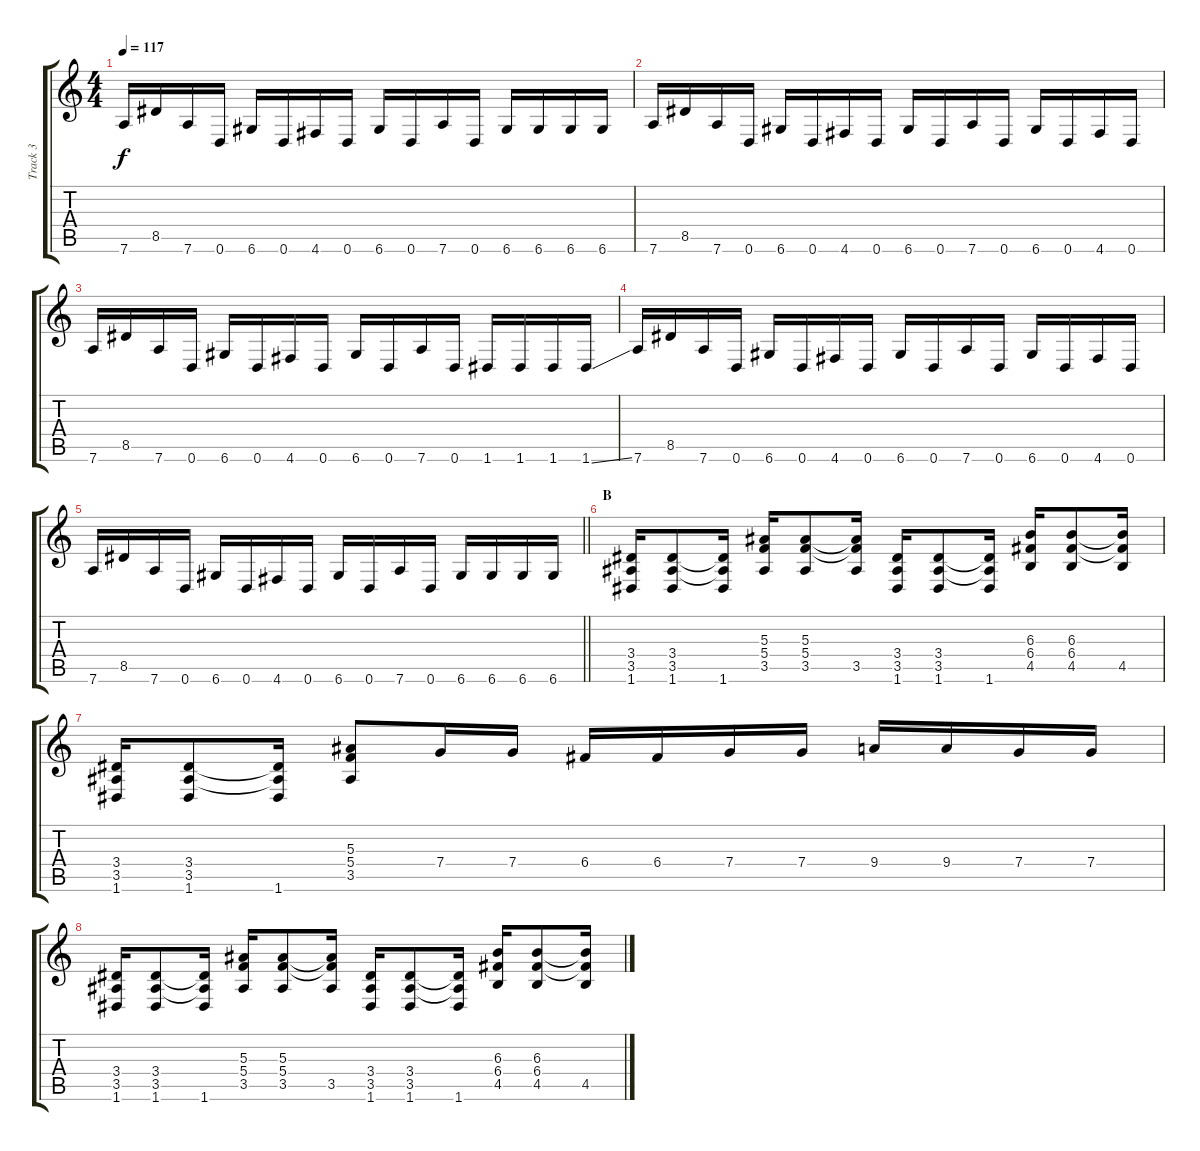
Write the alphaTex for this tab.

\track ("Track 3" "Track 3") {instrument distortionguitar}
\staff {score tabs}
\tuning (D4 A3 F3 C3 G2 D2) {hide}
\ts (4 4)
\tempo 117
\clef g2
\ks c
7.6.16{dy f} 8.5.16 7.6.16 0.6.16 6.6.16 0.6.16 4.6.16 0.6.16 6.6.16 0.6.16 7.6.16 0.6.16 6.6.16 6.6.16 6.6.16 6.6.16 |
7.6.16 8.5.16 7.6.16 0.6.16 6.6.16 0.6.16 4.6.16 0.6.16 6.6.16 0.6.16 7.6.16 0.6.16 6.6.16 0.6.16 4.6.16 0.6.16 |
7.6.16 8.5.16 7.6.16 0.6.16 6.6.16 0.6.16 4.6.16 0.6.16 6.6.16 0.6.16 7.6.16 0.6.16 1.6.16 1.6.16 1.6.16 1.6{ss}.16 |
7.6.16 8.5.16 7.6.16 0.6.16 6.6.16 0.6.16 4.6.16 0.6.16 6.6.16 0.6.16 7.6.16 0.6.16 6.6.16 0.6.16 4.6.16 0.6.16 |
\barLineRight lightlight
7.6.16 8.5.16 7.6.16 0.6.16 6.6.16 0.6.16 4.6.16 0.6.16 6.6.16 0.6.16 7.6.16 0.6.16 6.6.16 6.6.16 6.6.16 6.6.16 |
\section ("" "B")
(3.4 3.5 1.6).16 (3.4 3.5 1.6).8 (3.4{t} 3.5{t} 1.6).16 (5.3 5.4 3.5).16 (5.3 5.4 3.5).8 (5.3{t} 5.4{t} 3.5).16 (3.4 3.5 1.6).16 (3.4 3.5 1.6).8 (3.4{t} 3.5{t} 1.6).16 (6.3 6.4 4.5).16 (6.3 6.4 4.5).8 (6.3{t} 6.4{t} 4.5).16 |
(3.4 3.5 1.6).16 (3.4 3.5 1.6).8 (3.4{t} 3.5{t} 1.6).16 (5.3 5.4 3.5).8 7.4.16 7.4.16 6.4.16 6.4.16 7.4.16 7.4.16 9.4.16 9.4.16 7.4.16 7.4.16 |
(3.4 3.5 1.6).16 (3.4 3.5 1.6).8 (3.4{t} 3.5{t} 1.6).16 (5.3 5.4 3.5).16 (5.3 5.4 3.5).8 (5.3{t} 5.4{t} 3.5).16 (3.4 3.5 1.6).16 (3.4 3.5 1.6).8 (3.4{t} 3.5{t} 1.6).16 (6.3 6.4 4.5).16 (6.3 6.4 4.5).8 (6.3{t} 6.4{t} 4.5).16
